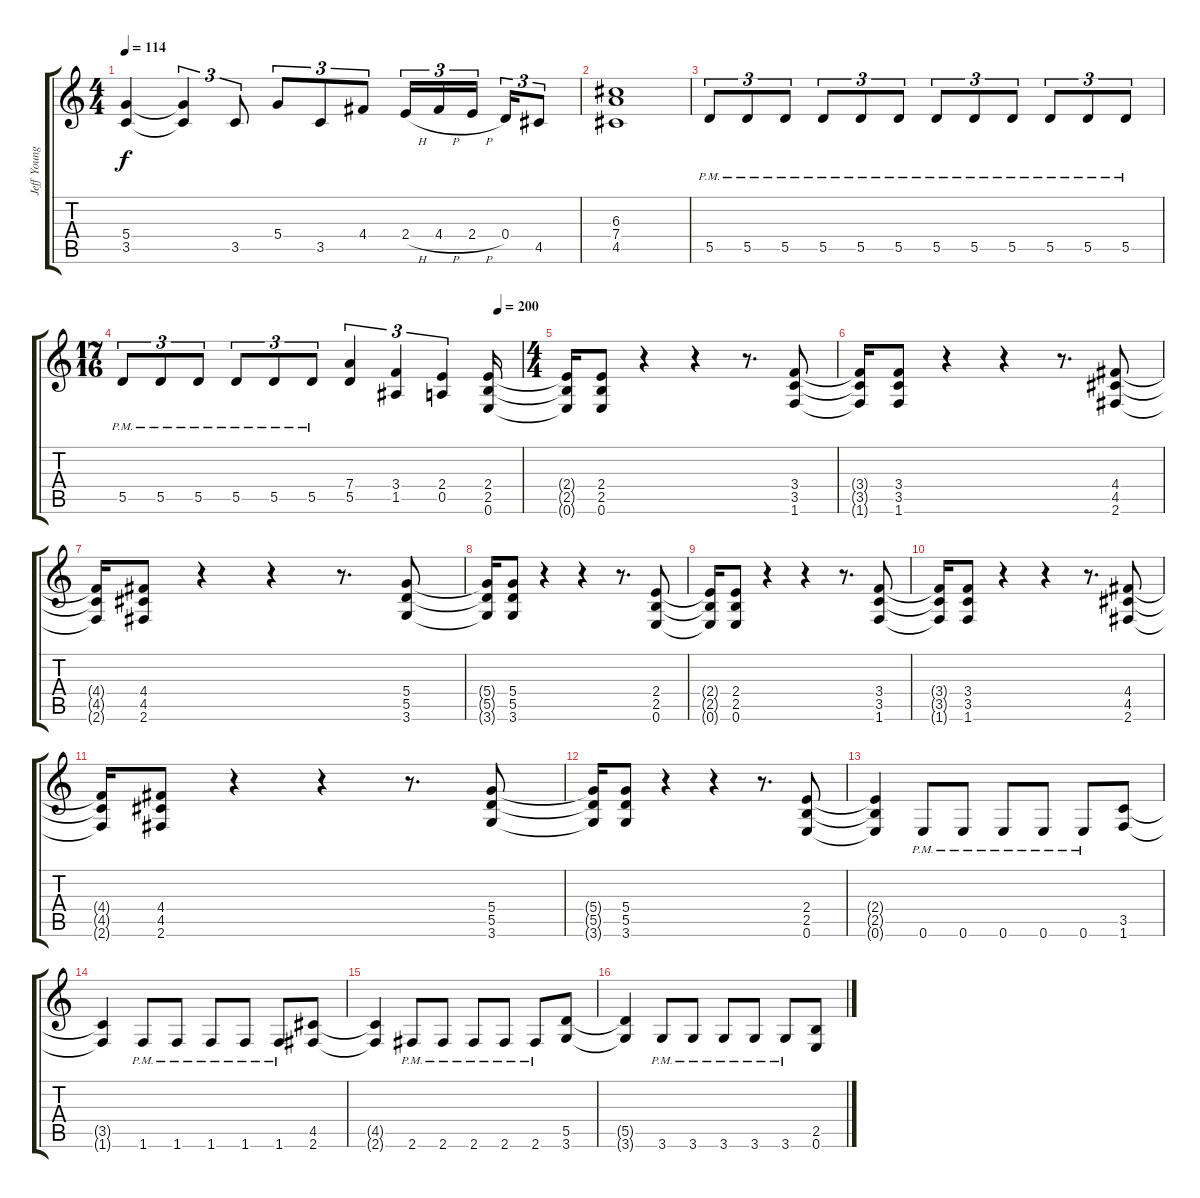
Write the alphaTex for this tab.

\track ("Jeff Young" "Jeff Young") {instrument distortionguitar}
\staff {score tabs}
\tuning (E4 B3 G3 D3 A2 E2) {hide}
\ts (4 4)
\tempo 114
\clef g2
\ks c
(5.4 3.5).4{dy f} (5.4{t} 3.5{t}).4{tu (3 2)} 3.5.8{tu (3 2)} 5.4.8{tu (3 2)} 3.5.8{tu (3 2)} 4.4.8{tu (3 2)} 2.4{h}.16{tu (3 2)} 4.4{h}.16{tu (3 2)} 2.4{h}.16{tu (3 2) beam splitsecondary} 0.4.16{tu (3 2)} 4.5.8{tu (3 2)} |
(6.3 7.4 4.5).1 |
5.5{pm}.8{tu (3 2)} 5.5{pm}.8{tu (3 2)} 5.5{pm}.8{tu (3 2)} 5.5{pm}.8{tu (3 2)} 5.5{pm}.8{tu (3 2)} 5.5{pm}.8{tu (3 2)} 5.5{pm}.8{tu (3 2)} 5.5{pm}.8{tu (3 2)} 5.5{pm}.8{tu (3 2)} 5.5{pm}.8{tu (3 2)} 5.5{pm}.8{tu (3 2)} 5.5{pm}.8{tu (3 2)} |
\ts (17 16)
\tempo (200 0.9411764705882353)
5.5{pm}.8{tu (3 2)} 5.5{pm}.8{tu (3 2)} 5.5{pm}.8{tu (3 2)} 5.5{pm}.8{tu (3 2)} 5.5{pm}.8{tu (3 2)} 5.5{pm}.8{tu (3 2)} (7.4 5.5).4{tu (3 2)} (3.4 1.5).4{tu (3 2)} (2.4 0.5).4{tu (3 2)} (2.4 2.5 0.6).16 |
\ts (4 4)
(2.4{t} 2.5{t} 0.6{t}).16 (2.4 2.5 0.6).8 r.4 r.4 r.8{d} (3.4 3.5 1.6).8 |
(3.4{t} 3.5{t} 1.6{t}).16 (3.4 3.5 1.6).8 r.4 r.4 r.8{d} (4.4 4.5 2.6).8 |
(4.4{t} 4.5{t} 2.6{t}).16 (4.4 4.5 2.6).8 r.4 r.4 r.8{d} (5.4 5.5 3.6).8 |
(5.4{t} 5.5{t} 3.6{t}).16 (5.4 5.5 3.6).8 r.4 r.4 r.8{d} (2.4 2.5 0.6).8 |
(2.4{t} 2.5{t} 0.6{t}).16 (2.4 2.5 0.6).8 r.4 r.4 r.8{d} (3.4 3.5 1.6).8 |
(3.4{t} 3.5{t} 1.6{t}).16 (3.4 3.5 1.6).8 r.4 r.4 r.8{d} (4.4 4.5 2.6).8 |
(4.4{t} 4.5{t} 2.6{t}).16 (4.4 4.5 2.6).8 r.4 r.4 r.8{d} (5.4 5.5 3.6).8 |
(5.4{t} 5.5{t} 3.6{t}).16 (5.4 5.5 3.6).8 r.4 r.4 r.8{d} (2.4 2.5 0.6).8 |
(2.4{t} 2.5{t} 0.6{t}).4 0.6{pm}.8 0.6{pm}.8 0.6{pm}.8 0.6{pm}.8 0.6{pm}.8 (3.5 1.6).8 |
(3.5{t} 1.6{t}).4 1.6{pm}.8 1.6{pm}.8 1.6{pm}.8 1.6{pm}.8 1.6{pm}.8 (4.5 2.6).8 |
(4.5{t} 2.6{t}).4 2.6{pm}.8 2.6{pm}.8 2.6{pm}.8 2.6{pm}.8 2.6{pm}.8 (5.5 3.6).8 |
(5.5{t} 3.6{t}).4 3.6{pm}.8 3.6{pm}.8 3.6{pm}.8 3.6{pm}.8 3.6{pm}.8 (2.5 0.6).8
